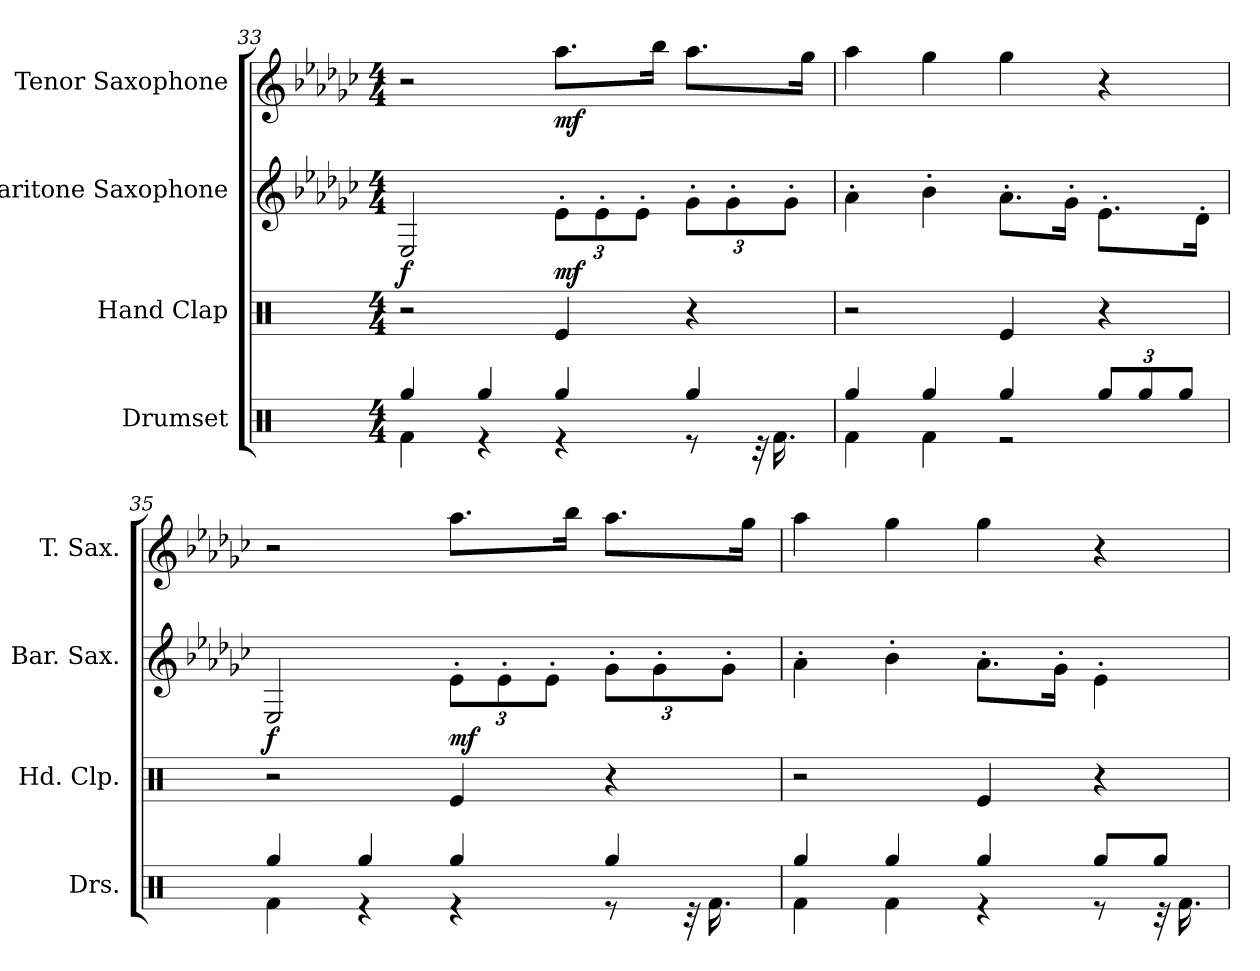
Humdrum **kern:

**kern	**kern	**kern	**dynam	**kern	**dynam
*part4	*part3	*part2	*part2	*part1	*part1
*staff4	*staff3	*staff2	*staff2	*staff1	*staff1
*I"Drumset	*I"Hand Clap	*I"Baritone Saxophone	*	*I"Tenor Saxophone	*
*I'Drs.	*I'Hd. Clp.	*I'Bar. Sax.	*	*I'T. Sax.	*
!!LO:LB:g=z
*clefX	*clefX	*clefG2	*	*clefG2	*
*	*	*ITrd12c21	*	*ITrd8c14	*
*k[]	*k[]	*k[b-e-a-d-g-c-]	*	*k[b-e-a-d-g-c-]	*
*M4/4	*M4/4	*M4/4	*	*M4/4	*
=33	=33	=33	=33	=33	=33
*^	*	*	*	*	*
!	!	!	!	!LO:DY:b	!	!
4Rgg/	4Rf\	2r	2EE-/	f	2r	.
4Rgg/	4r	.	.	.	.	.
*	*	*	*Xbrackettup	*	*	*
!	!	!	!	!LO:DY:b	!	!LO:DY:b
4Rgg/	4r	4Re/	12E-'\L	mf	8.a-\L	mf
.	.	.	12E-'\	.	.	.
.	.	.	12E-'\J	.	.	.
.	.	.	.	.	16b-\Jk	.
4Rgg/	8r	4r	12G-'\L	.	8.a-\L	.
.	.	.	12G-'\	.	.	.
.	32r	.	.	.	.	.
.	16.Rf\	.	.	.	.	.
.	.	.	12G-'\J	.	.	.
.	.	.	.	.	16g-\Jk	.
=34	=34	=34	=34	=34	=34	=34
4Rgg/	4Rf\	2r	4A-'\	.	4a-\	.
4Rgg/	4Rf\	.	4B-'\	.	4g-\	.
4Rgg/	2r	4Re/	8.A-'\L	.	4g-\	.
.	.	.	16G-'\Jk	.	.	.
*Xbrackettup	*	*	*	*	*	*
12Rgg/L	.	4r	8.E-'\L	.	4r	.
12Rgg/	.	.	.	.	.	.
12Rgg/J	.	.	.	.	.	.
.	.	.	16D-'\Jk	.	.	.
=35	=35	=35	=35	=35	=35	=35
!	!	!	!	!LO:DY:b	!	!
4Rgg/	4Rf\	2r	2EE-/	f	2r	.
4Rgg/	4r	.	.	.	.	.
!	!	!	!	!LO:DY:b	!	!
4Rgg/	4r	4Re/	12E-'\L	mf	8.a-\L	.
.	.	.	12E-'\	.	.	.
.	.	.	12E-'\J	.	.	.
.	.	.	.	.	16b-\Jk	.
4Rgg/	8r	4r	12G-'\L	.	8.a-\L	.
.	.	.	12G-'\	.	.	.
.	32r	.	.	.	.	.
.	16.Rf\	.	.	.	.	.
.	.	.	12G-'\J	.	.	.
.	.	.	.	.	16g-\Jk	.
=36	=36	=36	=36	=36	=36	=36
4Rgg/	4Rf\	2r	4A-'\	.	4a-\	.
4Rgg/	4Rf\	.	4B-'\	.	4g-\	.
4Rgg/	4r	4Re/	8.A-'\L	.	4g-\	.
.	.	.	16G-'\Jk	.	.	.
8Rgg/L	8r	4r	4E-'\	.	4r	.
8Rgg/J	32r	.	.	.	.	.
.	16.Rf\	.	.	.	.	.
*v	*v	*	*	*	*	*
=	=	=	=	=	=
*-	*-	*-	*-	*-	*-
